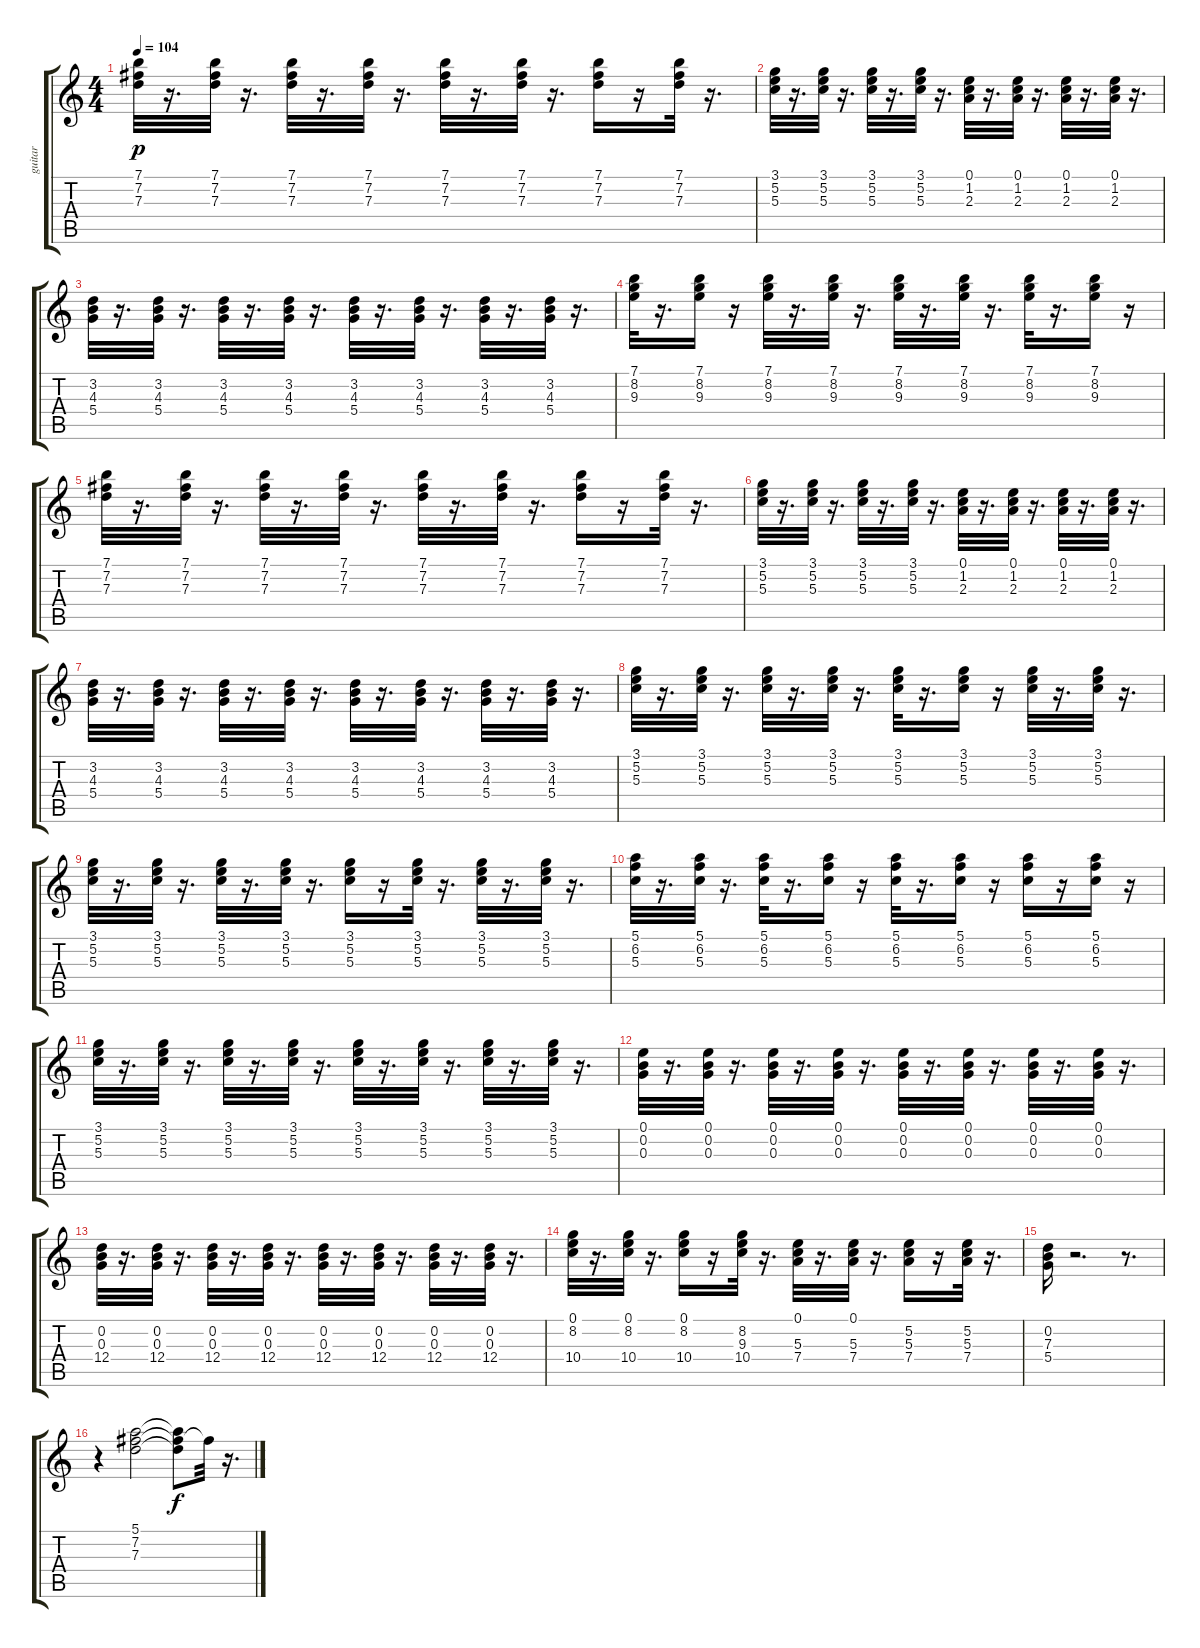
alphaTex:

\track ("guitar" "guitar") {instrument overdrivenguitar}
\staff {score tabs}
\tuning (E4 B3 G3 D3 A2 E2) {hide}
\ts (4 4)
\tempo 104
\clef g2
\ks c
(7.1 7.2 7.3).32{dy p} r.16{d} (7.1 7.2 7.3).32 r.16{d} (7.1 7.2 7.3).32 r.16{d} (7.1 7.2 7.3).32 r.16{d} (7.1 7.2 7.3).32 r.16{d} (7.1 7.2 7.3).32 r.16{d} (7.1 7.2 7.3).16 r.16 (7.1 7.2 7.3).32 r.16{d} |
(3.1 5.2 5.3).32 r.16{d} (3.1 5.2 5.3).32 r.16{d} (3.1 5.2 5.3).32 r.16{d} (3.1 5.2 5.3).32 r.16{d} (0.1 1.2 2.3).32 r.16{d} (0.1 1.2 2.3).32 r.16{d} (0.1 1.2 2.3).32 r.16{d} (0.1 1.2 2.3).32 r.16{d} |
(3.2 4.3 5.4).32 r.16{d} (3.2 4.3 5.4).32 r.16{d} (3.2 4.3 5.4).32 r.16{d} (3.2 4.3 5.4).32 r.16{d} (3.2 4.3 5.4).32 r.16{d} (3.2 4.3 5.4).32 r.16{d} (3.2 4.3 5.4).32 r.16{d} (3.2 4.3 5.4).32 r.16{d} |
(7.1 8.2 9.3).32 r.16{d} (7.1 8.2 9.3).16 r.16 (7.1 8.2 9.3).32 r.16{d} (7.1 8.2 9.3).32 r.16{d} (7.1 8.2 9.3).32 r.16{d} (7.1 8.2 9.3).32 r.16{d} (7.1 8.2 9.3).32 r.16{d} (7.1 8.2 9.3).16 r.16 |
(7.1 7.2 7.3).32 r.16{d} (7.1 7.2 7.3).32 r.16{d} (7.1 7.2 7.3).32 r.16{d} (7.1 7.2 7.3).32 r.16{d} (7.1 7.2 7.3).32 r.16{d} (7.1 7.2 7.3).32 r.16{d} (7.1 7.2 7.3).16 r.16 (7.1 7.2 7.3).32 r.16{d} |
(3.1 5.2 5.3).32 r.16{d} (3.1 5.2 5.3).32 r.16{d} (3.1 5.2 5.3).32 r.16{d} (3.1 5.2 5.3).32 r.16{d} (0.1 1.2 2.3).32 r.16{d} (0.1 1.2 2.3).32 r.16{d} (0.1 1.2 2.3).32 r.16{d} (0.1 1.2 2.3).32 r.16{d} |
(3.2 4.3 5.4).32 r.16{d} (3.2 4.3 5.4).32 r.16{d} (3.2 4.3 5.4).32 r.16{d} (3.2 4.3 5.4).32 r.16{d} (3.2 4.3 5.4).32 r.16{d} (3.2 4.3 5.4).32 r.16{d} (3.2 4.3 5.4).32 r.16{d} (3.2 4.3 5.4).32 r.16{d} |
(3.1 5.2 5.3).32 r.16{d} (3.1 5.2 5.3).32 r.16{d} (3.1 5.2 5.3).32 r.16{d} (3.1 5.2 5.3).32 r.16{d} (3.1 5.2 5.3).32 r.16{d} (3.1 5.2 5.3).16 r.16 (3.1 5.2 5.3).32 r.16{d} (3.1 5.2 5.3).32 r.16{d} |
(3.1 5.2 5.3).32 r.16{d} (3.1 5.2 5.3).32 r.16{d} (3.1 5.2 5.3).32 r.16{d} (3.1 5.2 5.3).32 r.16{d} (3.1 5.2 5.3).16 r.16 (3.1 5.2 5.3).32 r.16{d} (3.1 5.2 5.3).32 r.16{d} (3.1 5.2 5.3).32 r.16{d} |
(5.1 6.2 5.3).32 r.16{d} (5.1 6.2 5.3).32 r.16{d} (5.1 6.2 5.3).32 r.16{d} (5.1 6.2 5.3).16 r.16 (5.1 6.2 5.3).32 r.16{d} (5.1 6.2 5.3).16 r.16 (5.1 6.2 5.3).16 r.16 (5.1 6.2 5.3).16 r.16 |
(3.1 5.2 5.3).32 r.16{d} (3.1 5.2 5.3).32 r.16{d} (3.1 5.2 5.3).32 r.16{d} (3.1 5.2 5.3).32 r.16{d} (3.1 5.2 5.3).32 r.16{d} (3.1 5.2 5.3).32 r.16{d} (3.1 5.2 5.3).32 r.16{d} (3.1 5.2 5.3).32 r.16{d} |
(0.1 0.2 0.3).32 r.16{d} (0.1 0.2 0.3).32 r.16{d} (0.1 0.2 0.3).32 r.16{d} (0.1 0.2 0.3).32 r.16{d} (0.1 0.2 0.3).32 r.16{d} (0.1 0.2 0.3).32 r.16{d} (0.1 0.2 0.3).32 r.16{d} (0.1 0.2 0.3).32 r.16{d} |
(0.2 0.3 12.4).32 r.16{d} (0.2 0.3 12.4).32 r.16{d} (0.2 0.3 12.4).32 r.16{d} (0.2 0.3 12.4).32 r.16{d} (0.2 0.3 12.4).32 r.16{d} (0.2 0.3 12.4).32 r.16{d} (0.2 0.3 12.4).32 r.16{d} (0.2 0.3 12.4).32 r.16{d} |
(0.1 8.2 10.4).32 r.16{d} (0.1 8.2 10.4).32 r.16{d} (0.1 8.2 10.4).16 r.16 (8.2 9.3 10.4).32 r.16{d} (0.1 5.3 7.4).32 r.16{d} (0.1 5.3 7.4).32 r.16{d} (5.2 5.3 7.4).16 r.16 (5.2 5.3 7.4).32 r.16{d} |
(0.2 7.3 5.4).16 r.2{d} r.8{d} |
r.4 (5.1 7.2 7.3).2 (5.1{t} 7.2{t} 7.3{t}).8{dy f} 7.2{t}.32 r.16{d}
